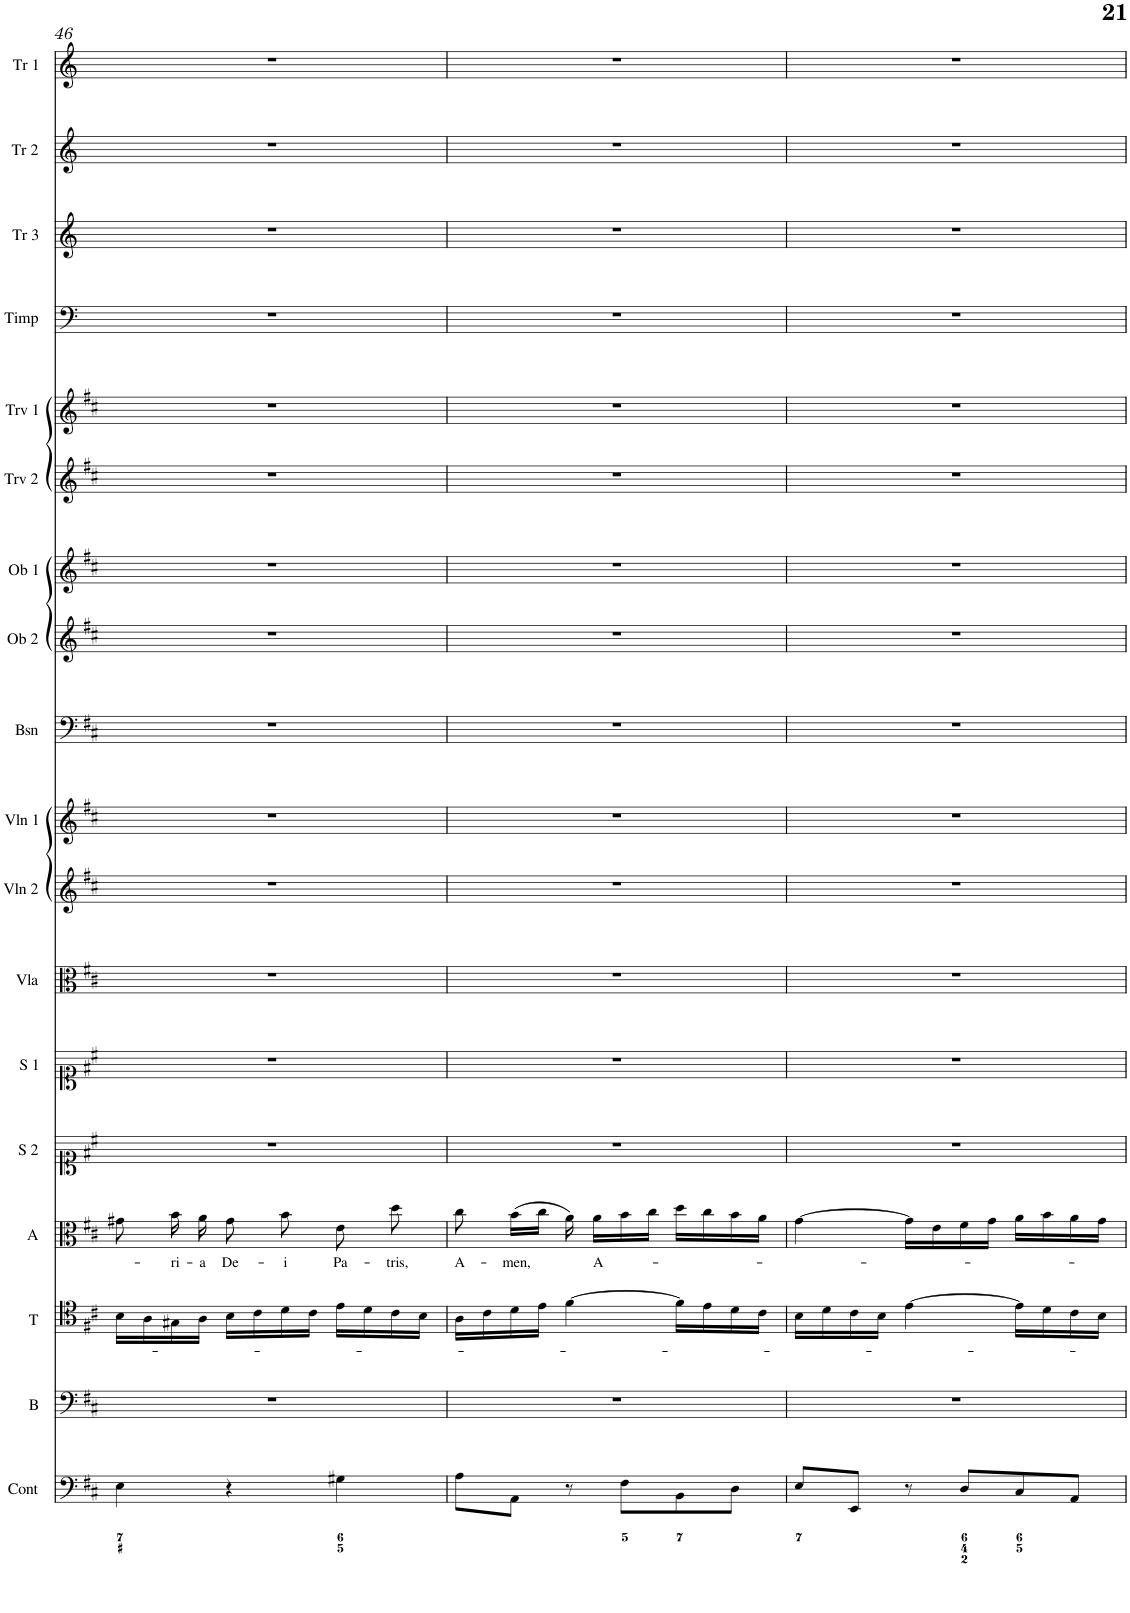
**kern	**kern	**kern	**kern	**text	**kern	**kern	**kern	**kern	**kern	**kern	**kern	**kern	**kern	**kern	**kern	**kern	**kern	**kern
*part18	*part17	*part16	*part15	*part15	*part14	*part13	*part12	*part11	*part10	*part9	*part8	*part7	*part6	*part5	*part4	*part3	*part2	*part1
*staff18	*staff17	*staff16	*staff15	*staff15	*staff14	*staff13	*staff12	*staff11	*staff10	*staff9	*staff8	*staff7	*staff6	*staff5	*staff4	*staff3	*staff2	*staff1
*I"Continuo	*I"Bass	*I"Tenor	*I"Alto	*	*I"Soprano 2	*I"Soprano 1	*I"Viola	*I"Violin 2	*I"Violin 1	*I"Bassoon	*I"Oboe 2	*I"Oboe 1	*I"Traverso 2	*I"Traverso 1	*I"Timpani	*I"Tromba 3	*I"Tromba 2	*I"Tromba 1
*I'Cont	*I'B	*I'T	*I'A	*	*I'S 2	*I'S 1	*I'Vla	*I'Vln 2	*I'Vln 1	*I'Bsn	*I'Ob 2	*I'Ob 1	*I'Trv 2	*I'Trv 1	*I'Timp	*I'Tr 3	*I'Tr 2	*I'Tr 1
!!LO:PB:g=z
*clefF4	*clefF4	*clefC4	*clefC3	*	*clefC1	*clefC1	*clefC3	*clefG2	*clefG2	*clefF4	*clefG2	*clefG2	*clefG2	*clefG2	*clefF4	*clefG2	*clefG2	*clefG2
*	*	*	*	*	*	*	*	*	*	*	*	*	*	*	*Trd-1c-2	*Trd-1c-2	*Trd-1c-2	*Trd-1c-2
*k[f#c#]	*k[f#c#]	*k[f#c#]	*k[f#c#]	*	*k[f#c#]	*k[f#c#]	*k[f#c#]	*k[f#c#]	*k[f#c#]	*k[f#c#]	*k[f#c#]	*k[f#c#]	*k[f#c#]	*k[f#c#]	*k[]	*k[]	*k[]	*k[]
*M3/4	*M3/4	*M3/4	*M3/4	*	*M3/4	*M3/4	*M3/4	*M3/4	*M3/4	*M3/4	*M3/4	*M3/4	*M3/4	*M3/4	*M3/4	*M3/4	*M3/4	*M3/4
=46	=46	=46	=46	=46	=46	=46	=46	=46	=46	=46	=46	=46	=46	=46	=46	=46	=46	=46
4E\	2.r	16B\LL	8g#X\	.	2.r	2.r	2.r	2.r	2.r	2.r	2.r	2.r	2.r	2.r	2.r	2.r	2.r	2.r
.	.	16A\	.	.	.	.	.	.	.	.	.	.	.	.	.	.	.	.
!	!	!	!	!LO:LY:b	!	!	!	!	!	!	!	!	!	!	!	!	!	!
.	.	16G#X\	16b\	-ri-	.	.	.	.	.	.	.	.	.	.	.	.	.	.
!	!	!	!	!LO:LY:b	!	!	!	!	!	!	!	!	!	!	!	!	!	!
.	.	16A\JJ	16a\	-a	.	.	.	.	.	.	.	.	.	.	.	.	.	.
!	!	!	!	!LO:LY:b	!	!	!	!	!	!	!	!	!	!	!	!	!	!
4r	.	16B\LL	8g#\	De-	.	.	.	.	.	.	.	.	.	.	.	.	.	.
.	.	16c#\	.	.	.	.	.	.	.	.	.	.	.	.	.	.	.	.
!	!	!	!	!LO:LY:b	!	!	!	!	!	!	!	!	!	!	!	!	!	!
.	.	16d\	8b\	-i	.	.	.	.	.	.	.	.	.	.	.	.	.	.
.	.	16c#\JJ	.	.	.	.	.	.	.	.	.	.	.	.	.	.	.	.
!	!	!	!	!LO:LY:b	!	!	!	!	!	!	!	!	!	!	!	!	!	!
4G#X\	.	16e\LL	8e\	Pa-	.	.	.	.	.	.	.	.	.	.	.	.	.	.
.	.	16d\	.	.	.	.	.	.	.	.	.	.	.	.	.	.	.	.
!	!	!	!	!LO:LY:b	!	!	!	!	!	!	!	!	!	!	!	!	!	!
.	.	16c#\	8dd\	-tris,	.	.	.	.	.	.	.	.	.	.	.	.	.	.
.	.	16B\JJ	.	.	.	.	.	.	.	.	.	.	.	.	.	.	.	.
=47	=47	=47	=47	=47	=47	=47	=47	=47	=47	=47	=47	=47	=47	=47	=47	=47	=47	=47
!	!	!	!	!LO:LY:b	!	!	!	!	!	!	!	!	!	!	!	!	!	!
8A\L	2.r	16A\LL	8cc#\	A-	2.r	2.r	2.r	2.r	2.r	2.r	2.r	2.r	2.r	2.r	2.r	2.r	2.r	2.r
.	.	16c#\	.	.	.	.	.	.	.	.	.	.	.	.	.	.	.	.
!	!	!	!	!LO:LY:b	!	!	!	!	!	!	!	!	!	!	!	!	!	!
8AA\J	.	16d\	(16b\LL	-men,	.	.	.	.	.	.	.	.	.	.	.	.	.	.
.	.	16e\JJ	16cc#\JJ	.	.	.	.	.	.	.	.	.	.	.	.	.	.	.
8r	.	[4f#\	16a\)	.	.	.	.	.	.	.	.	.	.	.	.	.	.	.
!	!	!	!	!LO:LY:b	!	!	!	!	!	!	!	!	!	!	!	!	!	!
.	.	.	16a\LL	A-	.	.	.	.	.	.	.	.	.	.	.	.	.	.
8F#\L	.	.	16b\	.	.	.	.	.	.	.	.	.	.	.	.	.	.	.
.	.	.	16cc#\JJ	.	.	.	.	.	.	.	.	.	.	.	.	.	.	.
8BB\	.	16f#\LL]	16dd\LL	.	.	.	.	.	.	.	.	.	.	.	.	.	.	.
.	.	16e\	16cc#\	.	.	.	.	.	.	.	.	.	.	.	.	.	.	.
8D\J	.	16d\	16b\	.	.	.	.	.	.	.	.	.	.	.	.	.	.	.
.	.	16c#\JJ	16a\JJ	.	.	.	.	.	.	.	.	.	.	.	.	.	.	.
=48	=48	=48	=48	=48	=48	=48	=48	=48	=48	=48	=48	=48	=48	=48	=48	=48	=48	=48
8E/L	2.r	16B\LL	[4g\	.	2.r	2.r	2.r	2.r	2.r	2.r	2.r	2.r	2.r	2.r	2.r	2.r	2.r	2.r
.	.	16d\	.	.	.	.	.	.	.	.	.	.	.	.	.	.	.	.
8EE/J	.	16c#\	.	.	.	.	.	.	.	.	.	.	.	.	.	.	.	.
.	.	16B\JJ	.	.	.	.	.	.	.	.	.	.	.	.	.	.	.	.
8r	.	[4e\	16g\LL]	.	.	.	.	.	.	.	.	.	.	.	.	.	.	.
.	.	.	16e\	.	.	.	.	.	.	.	.	.	.	.	.	.	.	.
8D/L	.	.	16f#\	.	.	.	.	.	.	.	.	.	.	.	.	.	.	.
.	.	.	16g\JJ	.	.	.	.	.	.	.	.	.	.	.	.	.	.	.
8C#/	.	16e\LL]	16a\LL	.	.	.	.	.	.	.	.	.	.	.	.	.	.	.
.	.	16d\	16b\	.	.	.	.	.	.	.	.	.	.	.	.	.	.	.
8AA/J	.	16c#\	16a\	.	.	.	.	.	.	.	.	.	.	.	.	.	.	.
.	.	16B\JJ	16g\JJ	.	.	.	.	.	.	.	.	.	.	.	.	.	.	.
=	=	=	=	=	=	=	=	=	=	=	=	=	=	=	=	=	=	=
*-	*-	*-	*-	*-	*-	*-	*-	*-	*-	*-	*-	*-	*-	*-	*-	*-	*-	*-
